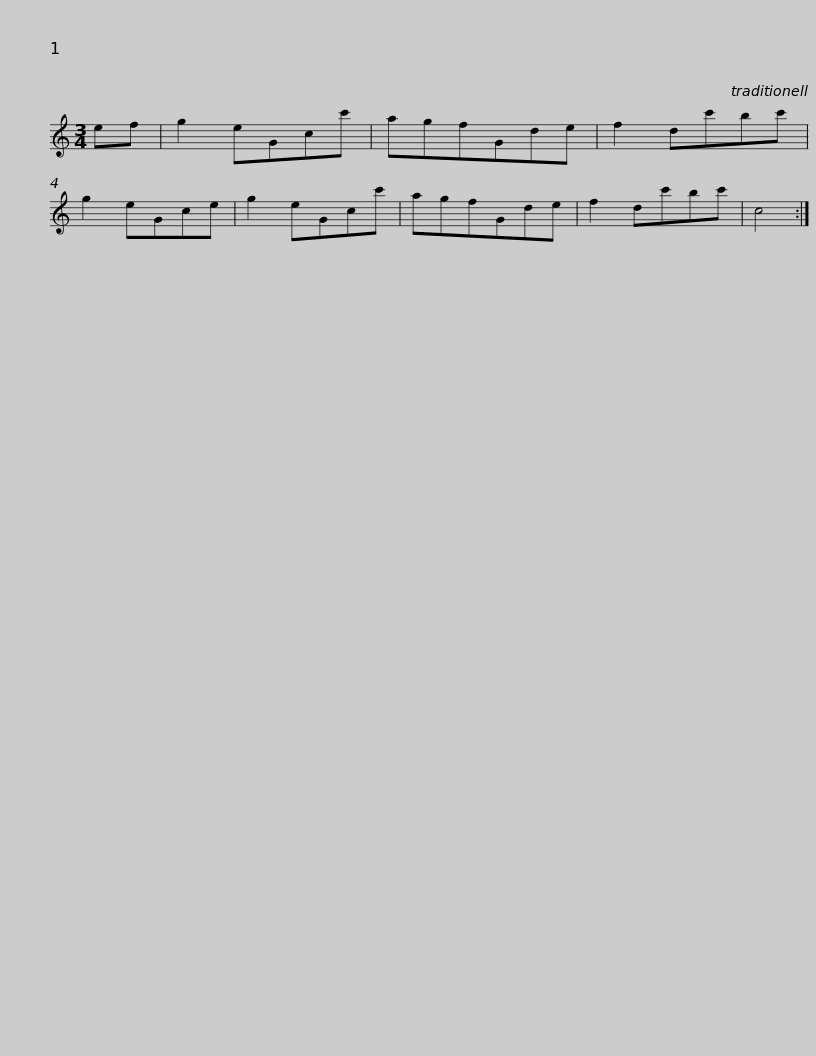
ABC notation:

X:1
L:1/8
M:3/4
I:linebreak $
K:C
V:1 treble
V:1
 ef | g2 eGcc' | agfGde | f2 dc'bc' | g2 eGce | %5
 g2 eGcc' | agfGde | f2 dc'bc' | c4 :| %9
